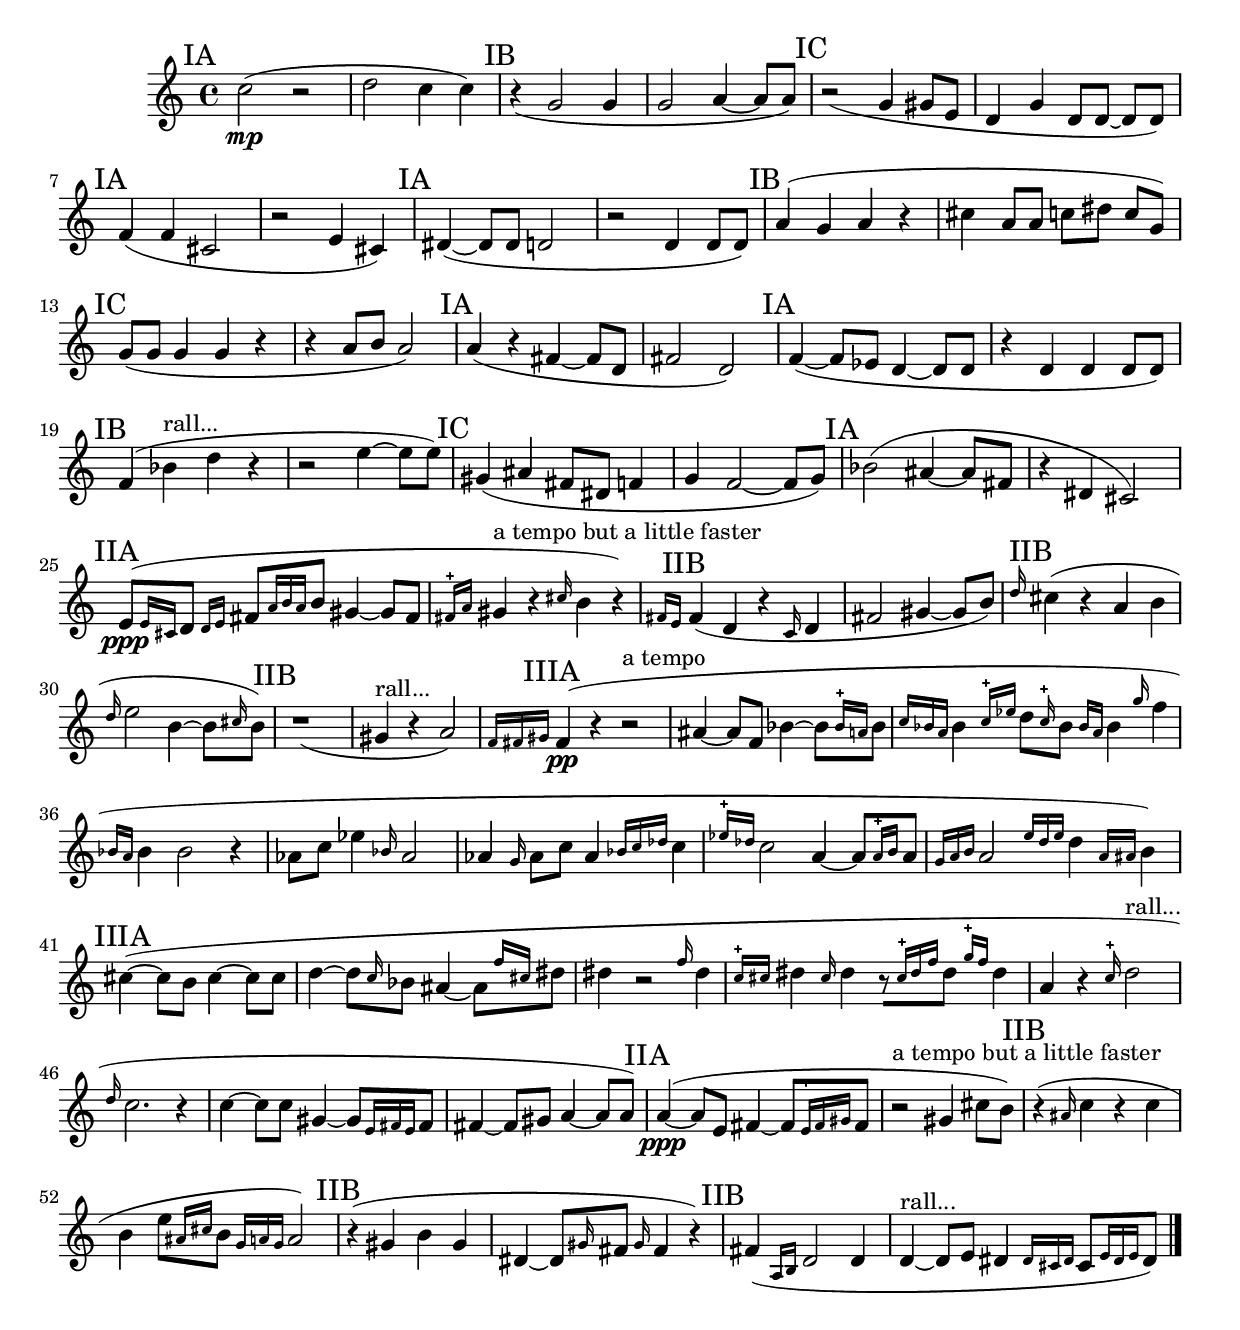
\new Voice {

|
\time 4/4
\mark "IA"
<c'' >2( \mp
r2
|
<d'' >2
<c'' >4
<c'' >4)
|
\mark "IB"
r4(
<g' >2
<g' >4
|
<g' >2
<a' >4~
<a' >8[
<a' >8])
|
\mark "IC"
r2(
<g' >4
<gis' >8[
<e' >8]
|
<d' >4
<g' >4
<d' >8[
<d' >8~]
<d' >8[
<d' >8])
|
\mark "IA"
<f' >4(
<f' >4
<cis' >2
|
r2
<e' >4
<cis' >4)
|
\mark "IA"
<dis' >4~(
<dis' >8[
<dis' >8]
<d' >2
|
r2
<d' >4
<d' >8[
<d' >8])
|
\mark "IB"
<a' >4(
<g' >4
<a' >4
r4
|
<cis'' >4
<a' >8[
<a' >8]
<c'' >8[
<dis'' >8]
<c'' >8[
<g' >8])
|
\mark "IC"
<g' >8[(
<g' >8]
<g' >4
<g' >4
r4
|
r4
<a' >8[
<b' >8]
<a' >2)
|
\mark "IA"
<a' >4(
r4
<fis' >4~
<fis' >8[
<d' >8]
|
<fis' >2
<d' >2)
|
\mark "IA"
<f' >4~(
<f' >8[
<ees' >8]
<d' >4~
<d' >8[
<d' >8]
|
r4
<d' >4
<d' >4
<d' >8[
<d' >8])
|
\mark "IB"
<f' >4(
<bes' >4 ^"rall..."
<d'' >4
r4
|
r2
<e'' >4~
<e'' >8[
<e'' >8])
|
\mark "IC"
<gis' >4(
<ais' >4
<fis' >8[
<dis' >8]
<f' >4
|
<g' >4
<f' >2~
<f' >8[
<g' >8])
|
\mark "IA"
<bes' >2(
<ais' >4~
<ais' >8[
<fis' >8]
|
r4
<dis' >4
<cis' >2)
|
\mark "IIA"
<e' >8[( \ppp
\grace {
<e' >16[
<cis' >16]
}
<d' >8]
\grace {
<d' >16[
<e' >16]
}
<fis' >8[
\grace {
<a' >16[
<b' >16
<a' >16]
}
<b' >8]
<gis' >4~
<gis' >8[
<fis' >8]
|
\grace {
<fis' >16-+[
<a' >16]
}
<gis' >4 ^"a tempo but a little faster"
r4
\grace {
<cis'' >16
}
<b' >4
r4)
|
\grace {
<fis' >16[
<e' >16]
}
\mark "IIB"
<fis' >4(
<d' >4
r4
\grace {
<c' >16
}
<d' >4
|
<fis' >2
<gis' >4~
<gis' >8[
<b' >8])
|
\grace {
<d'' >16
}
\mark "IIB"
<cis'' >4(
r4
<a' >4
<b' >4
|
\grace {
<d'' >16
}
<e'' >2
<b' >4~
<b' >8[
\grace {
<cis'' >16
}
<b' >8])
|
\mark "IIB"
r1(
|
<gis' >4 ^"rall..."
r4
<a' >2)
|
\grace {
<f' >16[
<fis' >16
<gis' >16]
}
\mark "IIIA"
<fis' >4( \pp
r4
r2 ^"a tempo"
|
<ais' >4~
<ais' >8[
<f' >8]
<bes' >4~
<bes' >8[
\grace {
<bes' >16-+[
<a' >16]
}
<bes' >8]
|
\grace {
<c'' >16[
<bes' >16
<a' >16]
}
<bes' >4
\grace {
<c'' >16-+[
<ees'' >16]
}
<d'' >8[
\grace {
<c'' >16-+
}
<bes' >8]
\grace {
<bes' >16[
<a' >16]
}
<bes' >4
\grace {
<g'' >16
}
<f'' >4
|
\grace {
<bes' >16[
<a' >16]
}
<bes' >4
<bes' >2
r4
|
<aes' >8[
<c'' >8]
<ees'' >4
\grace {
<bes' >16
}
<aes' >2
|
<aes' >4
\grace {
<g' >16
}
<aes' >8[
<c'' >8]
<aes' >4
\grace {
<bes' >16[
<c'' >16
<des'' >16]
}
<c'' >4
|
\grace {
<ees'' >16-+[
<des'' >16]
}
<c'' >2
<a' >4~
<a' >8[
\grace {
<a' >16-+[
<b' >16]
}
<a' >8]
|
\grace {
<g' >16[
<a' >16
<b' >16]
}
<a' >2
\grace {
<e'' >16[
<d'' >16
<e'' >16]
}
<d'' >4
\grace {
<a' >16[
<ais' >16]
}
<b' >4)
|
\mark "IIIA"
<cis'' >4~(
<cis'' >8[
<b' >8]
<cis'' >4~
<cis'' >8[
<cis'' >8]
|
<d'' >4~
<d'' >8[
\grace {
<c'' >16
}
<bes' >8]
<ais' >4~
<ais' >8[
\grace {
<f'' >16[
<cis'' >16]
}
<dis'' >8]
|
<dis'' >4
r2
\grace {
<f'' >16
}
<dis'' >4
|
\grace {
<c'' >16-+[
<cis'' >16]
}
<dis'' >4
\grace {
<cis'' >16
}
<dis'' >4
r8[
\grace {
<cis'' >16-+[
<dis'' >16
<f'' >16]
}
<dis'' >8]
\grace {
<g'' >16-+[
<f'' >16]
}
<dis'' >4
|
<a' >4
r4
\grace {
<c'' >16-+
}
<d'' >2 ^"rall..."
|
\grace {
<d'' >16
}
<c'' >2.
r4
|
<c'' >4~
<c'' >8[
<c'' >8]
<gis' >4~
<gis' >8[
\grace {
<e' >16[
<fis' >16
<e' >16]
}
<fis' >8]
|
<fis' >4~
<fis' >8[
<gis' >8]
<a' >4~
<a' >8[
<a' >8])
|
\mark "IIA"
<a' >4~( \ppp
<a' >8[
<e' >8]
<fis' >4~
<fis' >8[
\grace {
<e' >16-+[
<fis' >16
<gis' >16]
}
<fis' >8]
|
r2 ^"a tempo but a little faster"
<gis' >4
<cis'' >8[
<b' >8])
|
\mark "IIB"
r4(
\grace {
<ais' >16
}
<c'' >4
r4
<c'' >4
|
<b' >4
<e'' >8[
\grace {
<ais' >16[
<cis'' >16]
}
<b' >8]
\grace {
<g' >16[
<a' >16
<g' >16]
}
<a' >2)
|
\mark "IIB"
r4(
<gis' >4
<b' >4
<gis' >4
|
<dis' >4~
<dis' >8[
\grace {
<gis' >16
}
<fis' >8]
\grace {
<gis' >16
}
<fis' >4
r4)
|
\mark "IIB"
<fis' >4(
\grace {
<a >16[
<b >16]
}
<d' >2
<d' >4
|
<d' >4~ ^"rall..."
<d' >8[
<e' >8]
<dis' >4
\grace {
<dis' >16[
<cis' >16
<dis' >16]
}
<cis' >8[
\grace {
<e' >16[
<dis' >16
<e' >16]
}
<dis' >8])

\bar "|."
}